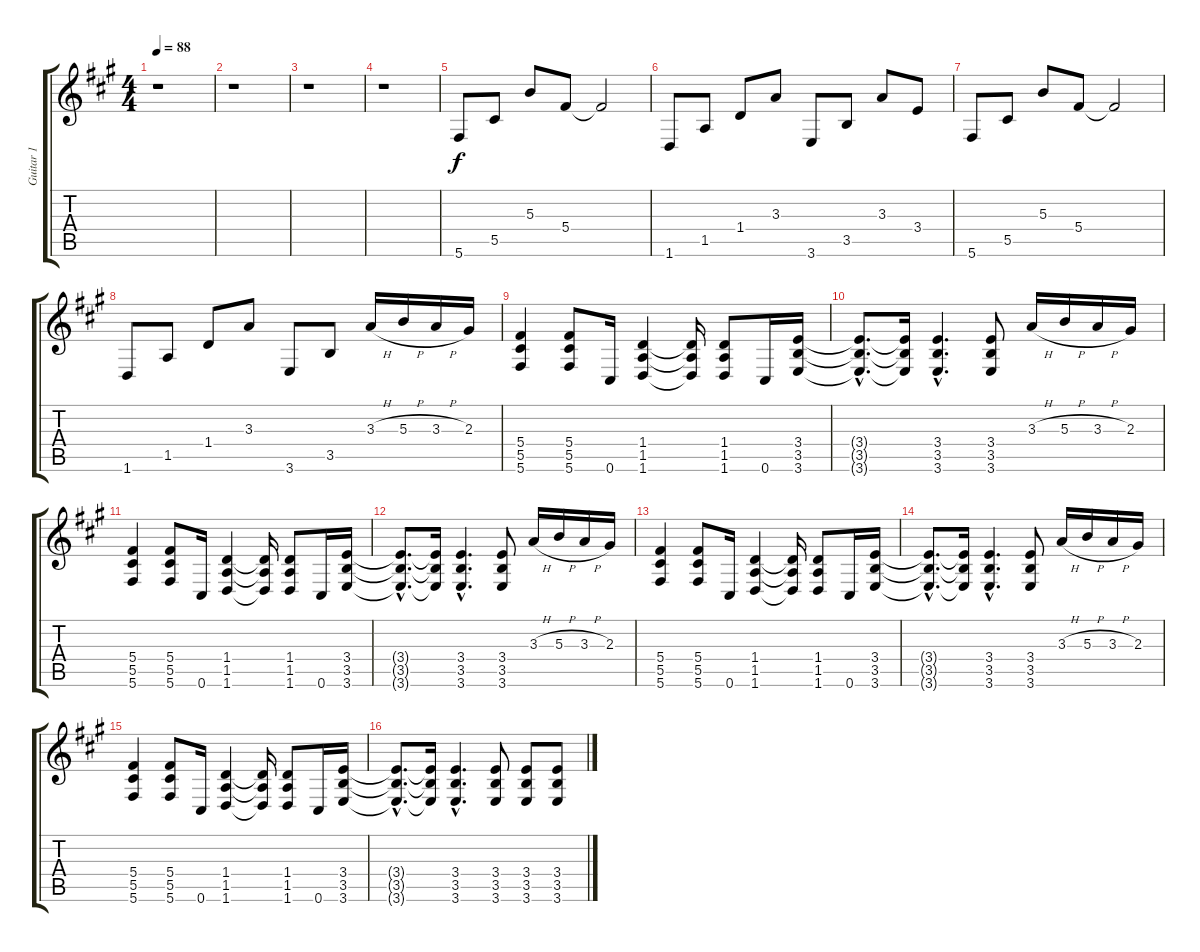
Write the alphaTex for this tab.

\track ("Guitar 1" "Guitar 1") {instrument distortionguitar}
\staff {score tabs}
\tuning (Eb4 Bb3 Gb3 Db3 Ab2 Db2) {hide}
\ts (4 4)
\tempo 88
\clef g2
\ks f#minor
r.1{dy f} |
r.1 |
r.1 |
r.1 |
5.6.8{instrument electricguitarjazz} 5.5.8 5.3.8 5.4.8 5.4{t}.2 |
1.6.8 1.5.8 1.4.8 3.3.8 3.6.8 3.5.8 3.3.8 3.4.8 |
5.6.8 5.5.8 5.3.8 5.4.8 5.4{t}.2 |
1.6.8 1.5.8 1.4.8 3.3.8 3.6.8 3.5.8 3.3{h}.16{instrument distortionguitar} 5.3{h}.16 3.3{h}.16 2.3.16 |
(5.4 5.5 5.6).4 (5.4 5.5 5.6).8 0.6.16 (1.4 1.5 1.6).4 (1.4{t} 1.5{t} 1.6{t}).16 (1.4 1.5 1.6).8 0.6.16 (3.4 3.5 3.6).16 |
(3.4{hac t} 3.5{hac t} 3.6{hac t}).8{d} (3.4{t} 3.5{t} 3.6{t}).16 (3.4{hac} 3.5{hac} 3.6{hac}).4{d} (3.4 3.5 3.6).8 3.3{h}.16 5.3{h}.16 3.3{h}.16 2.3.16 |
(5.4 5.5 5.6).4 (5.4 5.5 5.6).8 0.6.16 (1.4 1.5 1.6).4 (1.4{t} 1.5{t} 1.6{t}).16 (1.4 1.5 1.6).8 0.6.16 (3.4 3.5 3.6).16 |
(3.4{hac t} 3.5{hac t} 3.6{hac t}).8{d} (3.4{t} 3.5{t} 3.6{t}).16 (3.4{hac} 3.5{hac} 3.6{hac}).4{d} (3.4 3.5 3.6).8 3.3{h}.16 5.3{h}.16 3.3{h}.16 2.3.16 |
(5.4 5.5 5.6).4 (5.4 5.5 5.6).8 0.6.16 (1.4 1.5 1.6).4 (1.4{t} 1.5{t} 1.6{t}).16 (1.4 1.5 1.6).8 0.6.16 (3.4 3.5 3.6).16 |
(3.4{hac t} 3.5{hac t} 3.6{hac t}).8{d} (3.4{t} 3.5{t} 3.6{t}).16 (3.4{hac} 3.5{hac} 3.6{hac}).4{d} (3.4 3.5 3.6).8 3.3{h}.16 5.3{h}.16 3.3{h}.16 2.3.16 |
(5.4 5.5 5.6).4 (5.4 5.5 5.6).8 0.6.16 (1.4 1.5 1.6).4 (1.4{t} 1.5{t} 1.6{t}).16 (1.4 1.5 1.6).8 0.6.16 (3.4 3.5 3.6).16 |
(3.4{hac t} 3.5{hac t} 3.6{hac t}).8{d} (3.4{t} 3.5{t} 3.6{t}).16 (3.4{hac} 3.5{hac} 3.6{hac}).4{d} (3.4 3.5 3.6).8 (3.4 3.5 3.6).8 (3.4 3.5 3.6).8
